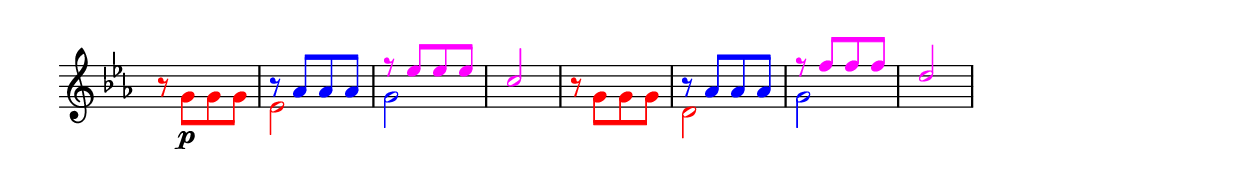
\version "2.24.0"
\include "../template-1.ly"

#(set! paper-alist (cons '("my size" . (cons (* 2 in) (* .75 in))) paper-alist))

%#(set-global-staff-size 11)


\layout {
  \context {
    \Staff
    \remove "Time_signature_engraver"
    \remove "Collision_engraver"
  }
}

global = {
  \key c \minor
  \time 2/4

}

right = \relative c'' {
  \global
  \setAnalysisBracket #blue
  <<
     \colorNotes #(rgb-color 1 0 1)
     { \override TextScript.transparent = ##t
       s2 ^\markup {squirrels} _\markup {squirrels}  s2 r8 es [es es] c2 s2 * 2
       r8 f ^\markup {X} [f f] d2 } \\
     \colorNotes #blue
     { s2 bes8\rest \stemUp aes [aes aes] \stemDown g2 s
       s bes8\rest \stemUp aes [aes aes] \stemDown g2 s } \\
     \colorNotes #(rgb-color 1 0 0)
     { \stemDown bes8\rest g \p [g g] es2 s2 * 2
       bes'8\rest g [g g] d2 s2 * 2}

  >>
  \stopStaff
  s2
}

\score {
  <<
    \new Staff = "right" \with {
      midiInstrument = "acoustic grand"
      %\remove Time_signature_engraver
      instrumentName = " "
    } \right
  >>

  \layout { }
  \midi {
    \tempo 2=80
  }
}
